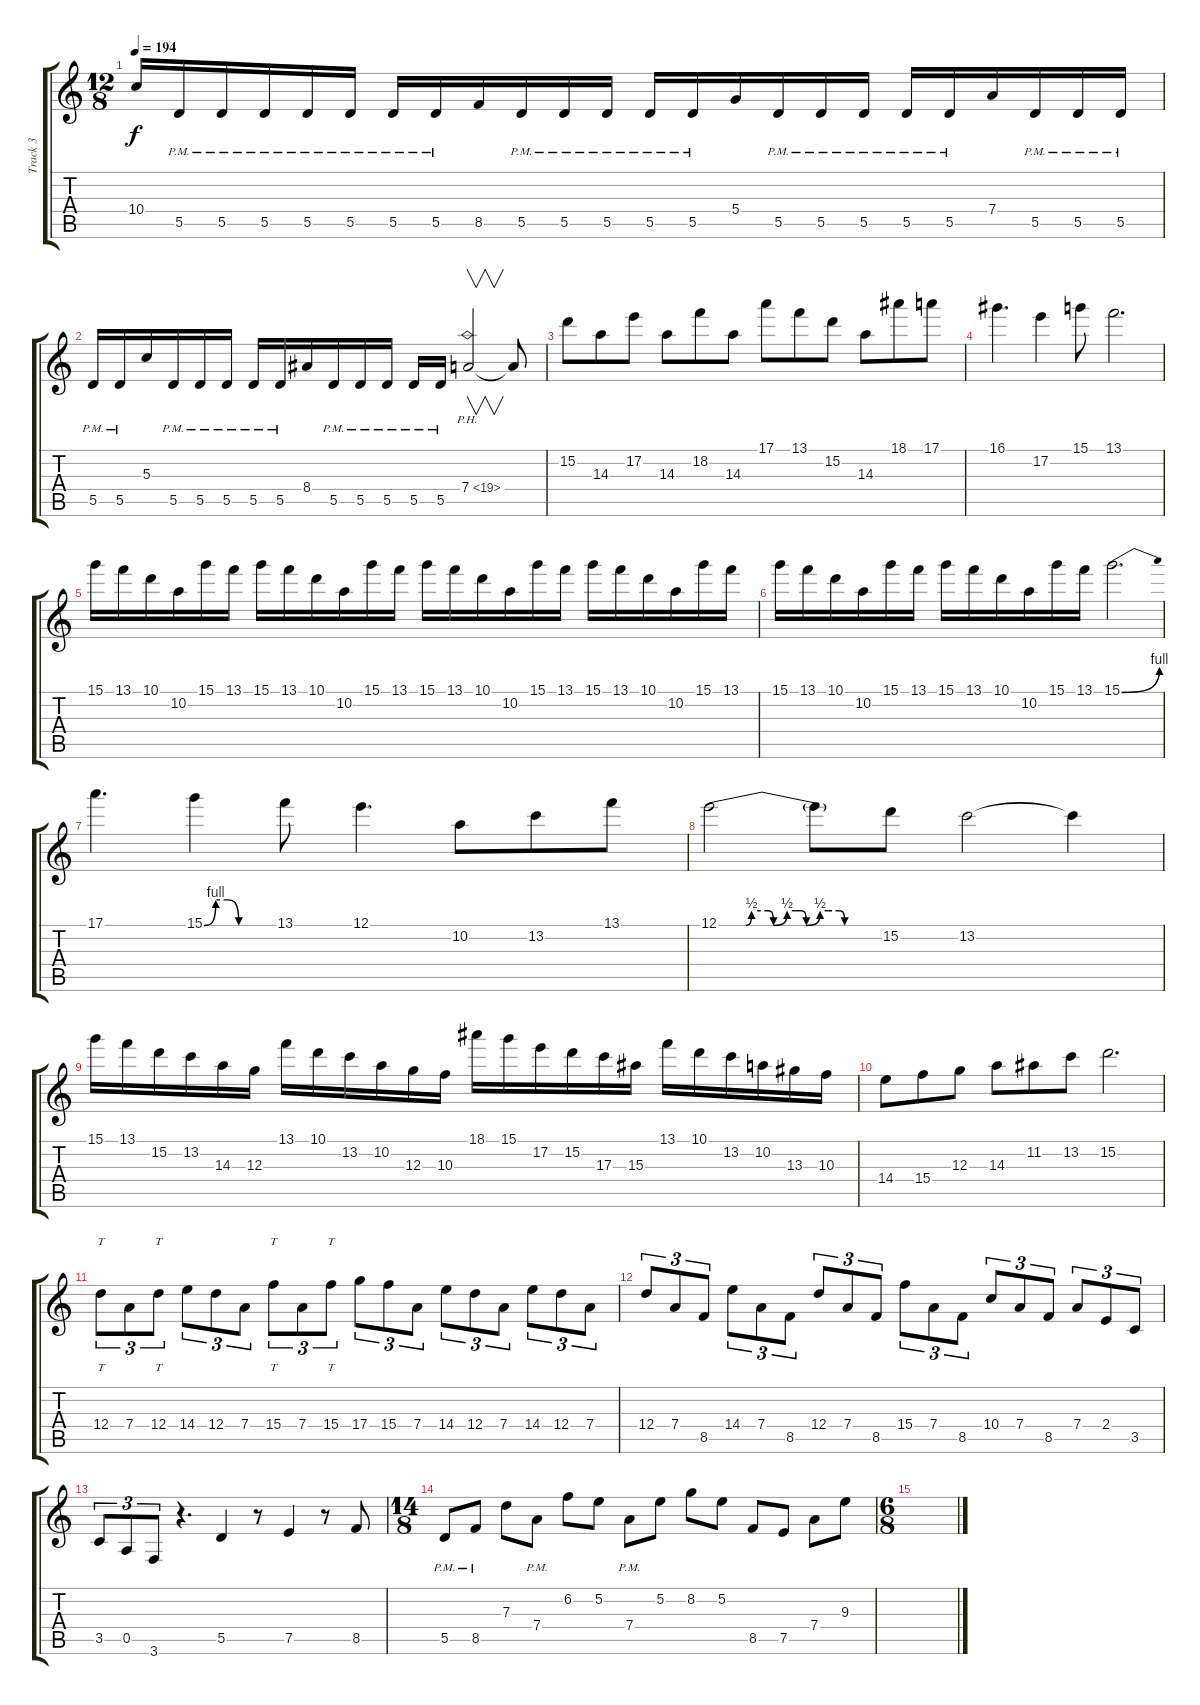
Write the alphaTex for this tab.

\track ("Track 3" "Track 3") {instrument distortionguitar}
\staff {score tabs}
\tuning (E4 B3 G3 D3 A2 D2) {hide}
\ts (12 8)
\tempo 194
\clef g2
\ks c
10.4.16{dy f} 5.5{pm}.16 5.5{pm}.16 5.5{pm}.16 5.5{pm}.16 5.5{pm}.16 5.5{pm}.16 5.5{pm}.16 8.5.16 5.5{pm}.16 5.5{pm}.16 5.5{pm}.16 5.5{pm}.16 5.5{pm}.16 5.4.16 5.5{pm}.16 5.5{pm}.16 5.5{pm}.16 5.5{pm}.16 5.5{pm}.16 7.4.16 5.5{pm}.16 5.5{pm}.16 5.5{pm}.16 |
5.5{pm}.16 5.5{pm}.16 5.3.16 5.5{pm}.16 5.5{pm}.16 5.5{pm}.16 5.5{pm}.16 5.5{pm}.16 8.4.16 5.5{pm}.16 5.5{pm}.16 5.5{pm}.16 5.5{pm}.16 5.5{pm}.16 7.4{ph 12}.2{v} 7.4{t}.8 |
15.2.8 14.3.8 17.2.8 14.3.8 18.2.8 14.3.8 17.1.8 13.1.8 15.2.8 14.3.8 18.1.8 17.1.8 |
16.1.4{d} 17.2.4 15.1.8 13.1.2{d} |
15.1.16 13.1.16 10.1.16 10.2.16 15.1.16 13.1.16 15.1.16 13.1.16 10.1.16 10.2.16 15.1.16 13.1.16 15.1.16 13.1.16 10.1.16 10.2.16 15.1.16 13.1.16 15.1.16 13.1.16 10.1.16 10.2.16 15.1.16 13.1.16 |
15.1.16 13.1.16 10.1.16 10.2.16 15.1.16 13.1.16 15.1.16 13.1.16 10.1.16 10.2.16 15.1.16 13.1.16 15.1{be (bend 0 0 60 4)}.2{d} |
17.1.4{d} 15.1{be (custom 0 0 10 4 20 4 30 0 60 0)}.4 13.1.8 12.1.4{d} 10.2.8 13.2.8 13.1.8 |
12.1{be (custom 0 0 10 0 12 2 18 2 20 0 25 2 28 2 30 2 32 0 37 2 40 2 44 2 46 0 50 0 55 0 57 0 60 0)}.2 12.1{t}.8 15.2.8 13.2.2 13.2{t}.4 |
15.1.16 13.1.16 15.2.16 13.2.16 14.3.16 12.3.16 13.1.16 10.1.16 13.2.16 10.2.16 12.3.16 10.3.16 18.1.16 15.1.16 17.2.16 15.2.16 17.3.16 15.3.16 13.1.16 10.1.16 13.2.16 10.2.16 13.3.16 10.3.16 |
14.4.8 15.4.8 12.3.8 14.3.8 11.2.8 13.2.8 15.2.2{d} |
12.4.8{tt tu (3 2)} 7.4.8{tu (3 2)} 12.4.8{tt tu (3 2)} 14.4.8{tu (3 2)} 12.4.8{tu (3 2)} 7.4.8{tu (3 2)} 15.4.8{tt tu (3 2)} 7.4.8{tu (3 2)} 15.4.8{tt tu (3 2)} 17.4.8{tu (3 2)} 15.4.8{tu (3 2)} 7.4.8{tu (3 2)} 14.4.8{tu (3 2)} 12.4.8{tu (3 2)} 7.4.8{tu (3 2)} 14.4.8{tu (3 2)} 12.4.8{tu (3 2)} 7.4.8{tu (3 2)} |
12.4.8{tu (3 2)} 7.4.8{tu (3 2)} 8.5.8{tu (3 2)} 14.4.8{tu (3 2)} 7.4.8{tu (3 2)} 8.5.8{tu (3 2)} 12.4.8{tu (3 2)} 7.4.8{tu (3 2)} 8.5.8{tu (3 2)} 15.4.8{tu (3 2)} 7.4.8{tu (3 2)} 8.5.8{tu (3 2)} 10.4.8{tu (3 2)} 7.4.8{tu (3 2)} 8.5.8{tu (3 2)} 7.4.8{tu (3 2)} 2.4.8{tu (3 2)} 3.5.8{tu (3 2)} |
3.5.8{tu (3 2)} 0.5.8{tu (3 2)} 3.6.8{tu (3 2)} r.4{d} 5.5.4 r.8 7.5.4 r.8 8.5.8 |
\ts (14 8)
5.5{pm}.8 8.5{pm}.8 7.3.8 7.4{pm}.8 6.2.8 5.2.8 7.4{pm}.8 5.2.8 8.2.8 5.2.8 8.5.8 7.5.8 7.4.8 9.3.8 |
\ts (6 8)
